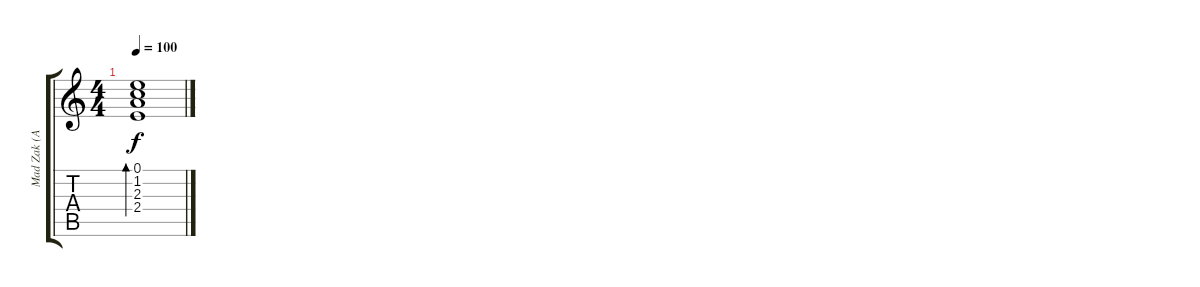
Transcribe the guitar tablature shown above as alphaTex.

\track ("Mad Zak (Alt. Acoustic)" "Mad Zak (A") {instrument acousticguitarsteel}
\staff {score tabs}
\tuning (E4 B3 G3 D3 A2 E2) {hide}
\ts (4 4)
\tempo 100
\clef g2
\ks c
(0.1 1.2 2.3 2.4).1{bd 480 dy f}
